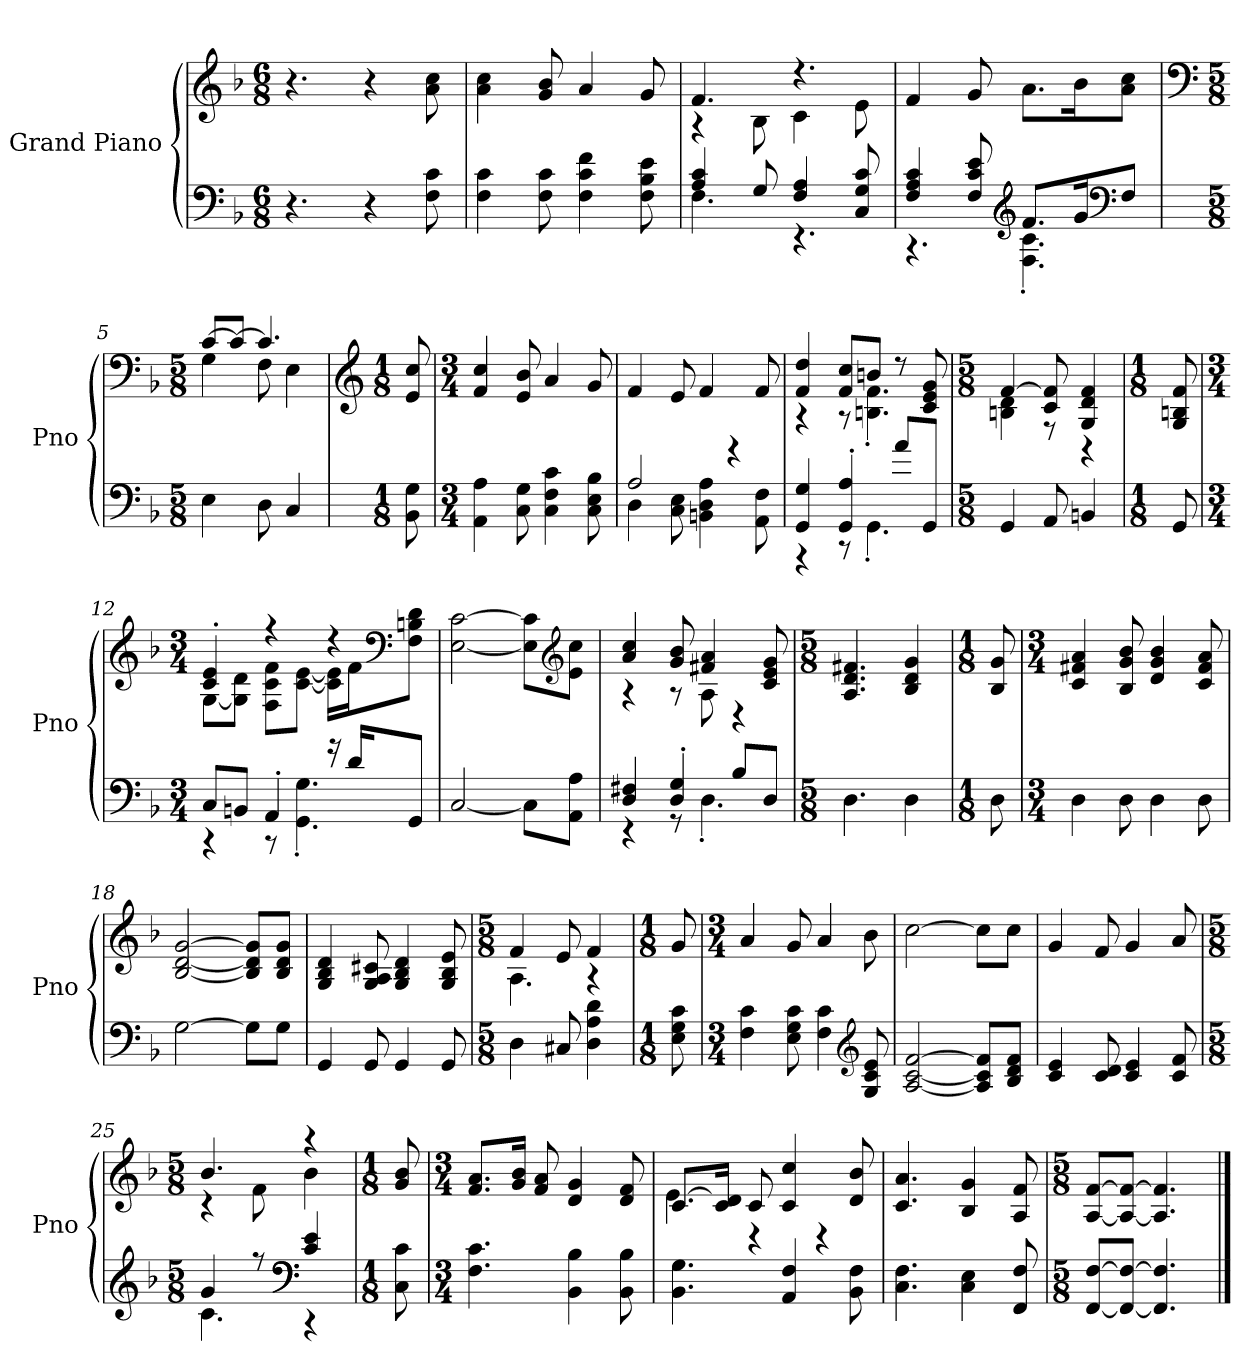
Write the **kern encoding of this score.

**kern	**kern
*part1	*part1
*staff2	*staff1
*I"Grand Piano	*
*I'Pno	*
*clefF4	*clefG2
*k[b-]	*k[b-]
*M6/8	*M6/8
=1	=1
4.r	4.r
4r	4r
*	*MM84
8F\ 8c\	8a\ 8cc\
=2	=2
4F\ 4c\	4a\ 4cc\
8F\ 8c\	8g/ 8b-/
4F\ 4c\ 4f\	4a/
8F\ 8B-\ 8e\	8g/
=3	=3
*^	*^
4A/ 4c/	4.F\	4.f/	4r
8G/	.	.	8B-\
4F/ 4A/	4.r	4.r	4c\
8C/ 8G/ 8c/	.	.	8e\
*	*	*v	*v
=4	=4	=4
4F/ 4A/ 4c/	4.r	4f/
8F/ 8c/ 8e/	.	8g/
*clefG2	*	*
8.f/L	4.F\' 4.c\'	8.a\L
16g/K	.	16b-\K
*clefF4	*	*
8F/J	.	8a\ 8cc\J
*v	*v	*
=5	=5
*	*clefF4
*M5/8	*M5/8
*	*^
4E\	[8c/L	4G\
.	8c/J_	.
8D\	4.c/]	8F\
4C/	.	4E\
*	*v	*v
=6	=6
*	*clefG2
*M1/8	*M1/8
8BB-\ 8G\	8e/ 8cc/
=7	=7
*M3/4	*M3/4
4AA\ 4A\	4f/ 4cc/
8C\ 8G\	8e/ 8b-/
4C\ 4F\ 4c\	4a/
8C\ 8E\ 8B-\	8g/
!!LO:LB:g=z
=8	=8
*^	*
2A/	4D\	4f/
.	8C\ 8E\	8e/
.	4BBn\ 4D\ 4A\	4f/
4r	.	.
.	8AA\ 8F\	8f/
=9	=9	=9
*	*	*^
4GG/ 4G/	4r	4f/ 4dd/	4r
4GG/' 4A/'	8r	8f/ 8cc/L	8r
.	4.GG'\	8bn/J	4.Bn\' 4.f\'
8a/L	.	8r	.
8GG/J	.	8c/ 8e/ 8g/	.
*v	*v	*	*
=10	=10	=10
*M5/8	*M5/8	*
4GG/	[4f/	4Bn\ 4d\
8AA/	8c/ 8f/]	8r
4BBn/	4G/ 4d/ 4f/	4r
*	*v	*v
=11	=11
*M1/8	*M1/8
8GG/	8G/ 8Bn/ 8f/
=12	=12
*M3/4	*M3/4
*^	*^
8C/L	4r	4c/' 4e/'	[8G\L
8BBn/J	.	.	8G\] 8d\J
4AA'/	8r	4r	8F\ 8c\ 8f\L
.	4.GG\' 4.G\'	.	[8c\ [8e\J
16r	.	4r	16c\] 16e\]LL
16d/KL	.	.	16f\J
*	*	*clefF4	*
8GG/J	.	.	8F\ 8Bn\ 8d\J
*v	*v	*	*
*	*v	*v
=13	=13
[2C/	[2E\ [2c\
8C\L]	8E\] 8c\]L
*	*clefG2
8AA\ 8A\J	8e\ 8cc\J
!!LO:LB:g=z
=14	=14
*^	*^
4D/ 4F#X/	4r	4a/ 4cc/	4r
4D/' 4G/'	8r	8g/ 8b-/	8r
.	4.D'\	4f#X/ 4a/	8A\
8B-/L	.	.	4r
8D/J	.	8c/ 8e/ 8g/	.
*v	*v	*	*
*	*v	*v
=15	=15
*M5/8	*M5/8
4.D\	4.A/ 4.d/ 4.f#X/
4D\	4B-/ 4d/ 4g/
=16	=16
*M1/8	*M1/8
8D\	8B-/ 8g/
=17	=17
*M3/4	*M3/4
4D\	4c/ 4f#X/ 4a/
8D\	8B-/ 8g/ 8b-/
4D\	4d/ 4g/ 4b-/
8D\	8c/ 8f#/ 8a/
=18	=18
[2G\	[2B-/ [2d/ [2g/
8G\L]	8B-/] 8d/] 8g/]L
8G\J	8B-/ 8d/ 8g/J
=19	=19
4GG/	4G/ 4B-/ 4d/
8GG/	8G/ 8A/ 8c#X/
4GG/	4G/ 4B-/ 4d/
8GG/	8G/ 8B-/ 8e/
=20	=20
*M5/8	*M5/8
*	*^
4D\	4f/	4.A\
8C#X/	8e/	.
4D\ 4A\ 4d\	4f/	4r
*	*v	*v
=21	=21
*M1/8	*M1/8
8E\ 8G\ 8c\	8g/
!!LO:LB:g=z
=22	=22
*M3/4	*M3/4
4F\ 4c\	4a/
8E\ 8G\ 8c\	8g/
4F\ 4c\	4a/
*clefG2	*
8G/ 8c/ 8e/	8b-\
=23	=23
[2A/ [2c/ [2f/	[2cc\
8A/] 8c/] 8f/]L	8cc\L]
8B-/ 8d/ 8f/J	8cc\J
=24	=24
4c/ 4e/	4g/
8c/ 8d/	8f/
4c/ 4e/	4g/
8c/ 8f/	8a/
=25	=25
*M5/8	*M5/8
*^	*^
4g/	4.c\	4.b-/	4r
8r	.	.	8f\
*clefF4	*	*	*
4c/ 4e/	4r	4r	4b-\
*v	*v	*	*
*	*v	*v
=26	=26
*M1/8	*M1/8
8C\ 8c\	8g/ 8b-/
=27	=27
*M3/4	*M3/4
4.F\ 4.c\	8.f/ 8.a/L
.	16g/ 16b-/Jk
.	8f/ 8a/
4BB-\ 4B-\	4d/ 4g/
8BB-\ 8B-\	8d/ 8f/
!!LO:LB:g=z
=28	=28
*	*^
4.BB-\ 4.G\	[8.c/L	4e\
.	16c/] 16d/Jk	.
.	8c/	4r
4AA/ 4F/	4c/ 4cc/	.
.	.	4r
8BB-\ 8F\	8d/ 8b-/	.
*	*v	*v
=29	=29
4.C\ 4.F\	4.c/ 4.a/
4C\ 4E\	4B-/ 4g/
8FF/ 8F/	8A/ 8f/
=30	=30
*M5/8	*M5/8
[8FF/ [8F/L	[8A/ [8f/L
8FF/_ 8F/_J	8A/_ 8f/_J
4.FF/] 4.F/]	4.A/] 4.f/]
==	==
*-	*-
